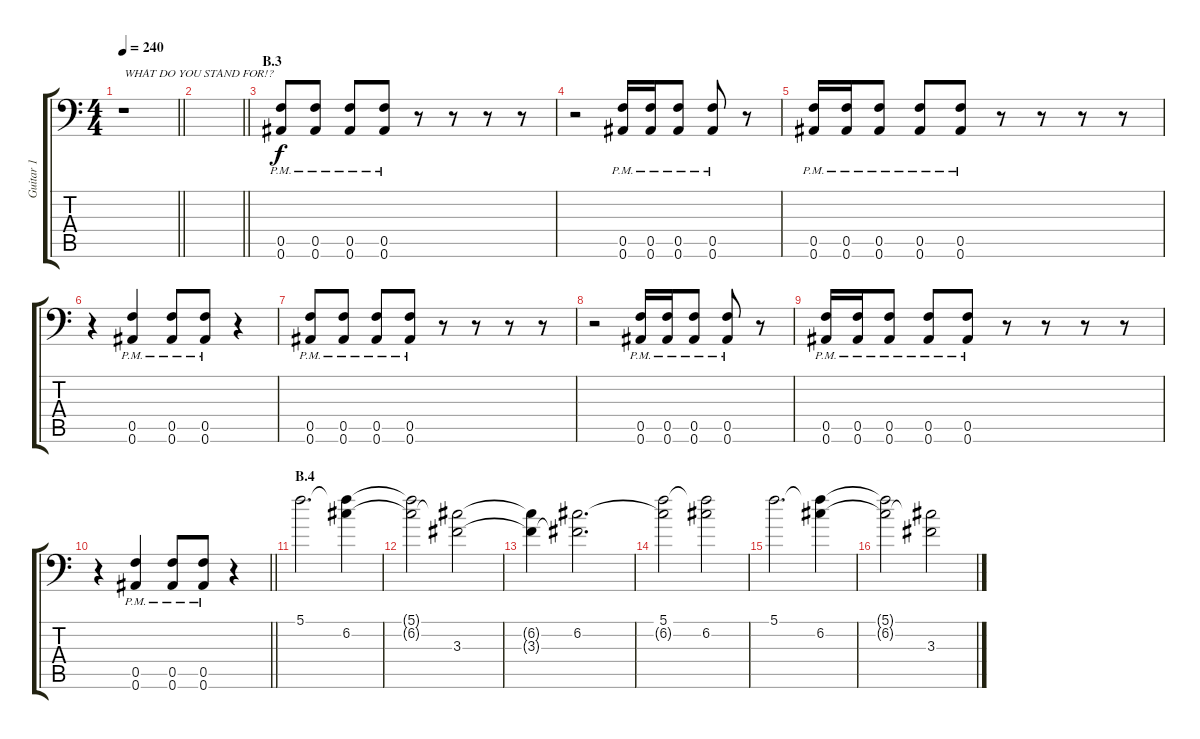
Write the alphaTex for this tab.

\track ("Guitar 1" "Guitar 1") {instrument distortionguitar}
\staff {score tabs}
\tuning (C4 G3 Eb3 Bb2 F2 Bb1) {hide}
\ts (4 4)
\tempo 240
\clef f4
\barLineRight lightlight
\ks c
r.1{txt "WHAT DO YOU STAND FOR!?" dy f} |
\barLineRight lightlight
|
\section ("" "B.3")
(0.5{pm} 0.6{pm}).8 (0.5{pm} 0.6{pm}).8 (0.5{pm} 0.6{pm}).8 (0.5{pm} 0.6{pm}).8 r.8 r.8 r.8 r.8 |
r.2 (0.5{pm} 0.6{pm}).16 (0.5{pm} 0.6{pm}).16 (0.5{pm} 0.6{pm}).8 (0.5{pm} 0.6{pm}).8 r.8 |
(0.5{pm} 0.6{pm}).16 (0.5{pm} 0.6{pm}).16 (0.5{pm} 0.6{pm}).8 (0.5{pm} 0.6{pm}).8 (0.5{pm} 0.6{pm}).8 r.8 r.8 r.8 r.8 |
r.4 (0.5{pm} 0.6{pm}).4 (0.5{pm} 0.6{pm}).8 (0.5{pm} 0.6{pm}).8 r.4 |
(0.5{pm} 0.6{pm}).8 (0.5{pm} 0.6{pm}).8 (0.5{pm} 0.6{pm}).8 (0.5{pm} 0.6{pm}).8 r.8 r.8 r.8 r.8 |
r.2 (0.5{pm} 0.6{pm}).16 (0.5{pm} 0.6{pm}).16 (0.5{pm} 0.6{pm}).8 (0.5{pm} 0.6{pm}).8 r.8 |
(0.5{pm} 0.6{pm}).16 (0.5{pm} 0.6{pm}).16 (0.5{pm} 0.6{pm}).8 (0.5{pm} 0.6{pm}).8 (0.5{pm} 0.6{pm}).8 r.8 r.8 r.8 r.8 |
\barLineRight lightlight
r.4 (0.5{pm} 0.6{pm}).4 (0.5{pm} 0.6{pm}).8 (0.5{pm} 0.6{pm}).8 r.4 |
\section ("" "B.4")
5.1.2{d} (5.1{t} 6.2).4 |
(5.1{t} 6.2{t}).2 (6.2{t} 3.3).2 |
(6.2{t} 3.3{t}).4 (6.2 3.3{t}).2{d} |
(5.1 6.2{t}).2 (5.1{t} 6.2).2 |
5.1.2{d} (5.1{t} 6.2).4 |
(5.1{t} 6.2{t}).2 (6.2{t} 3.3).2
